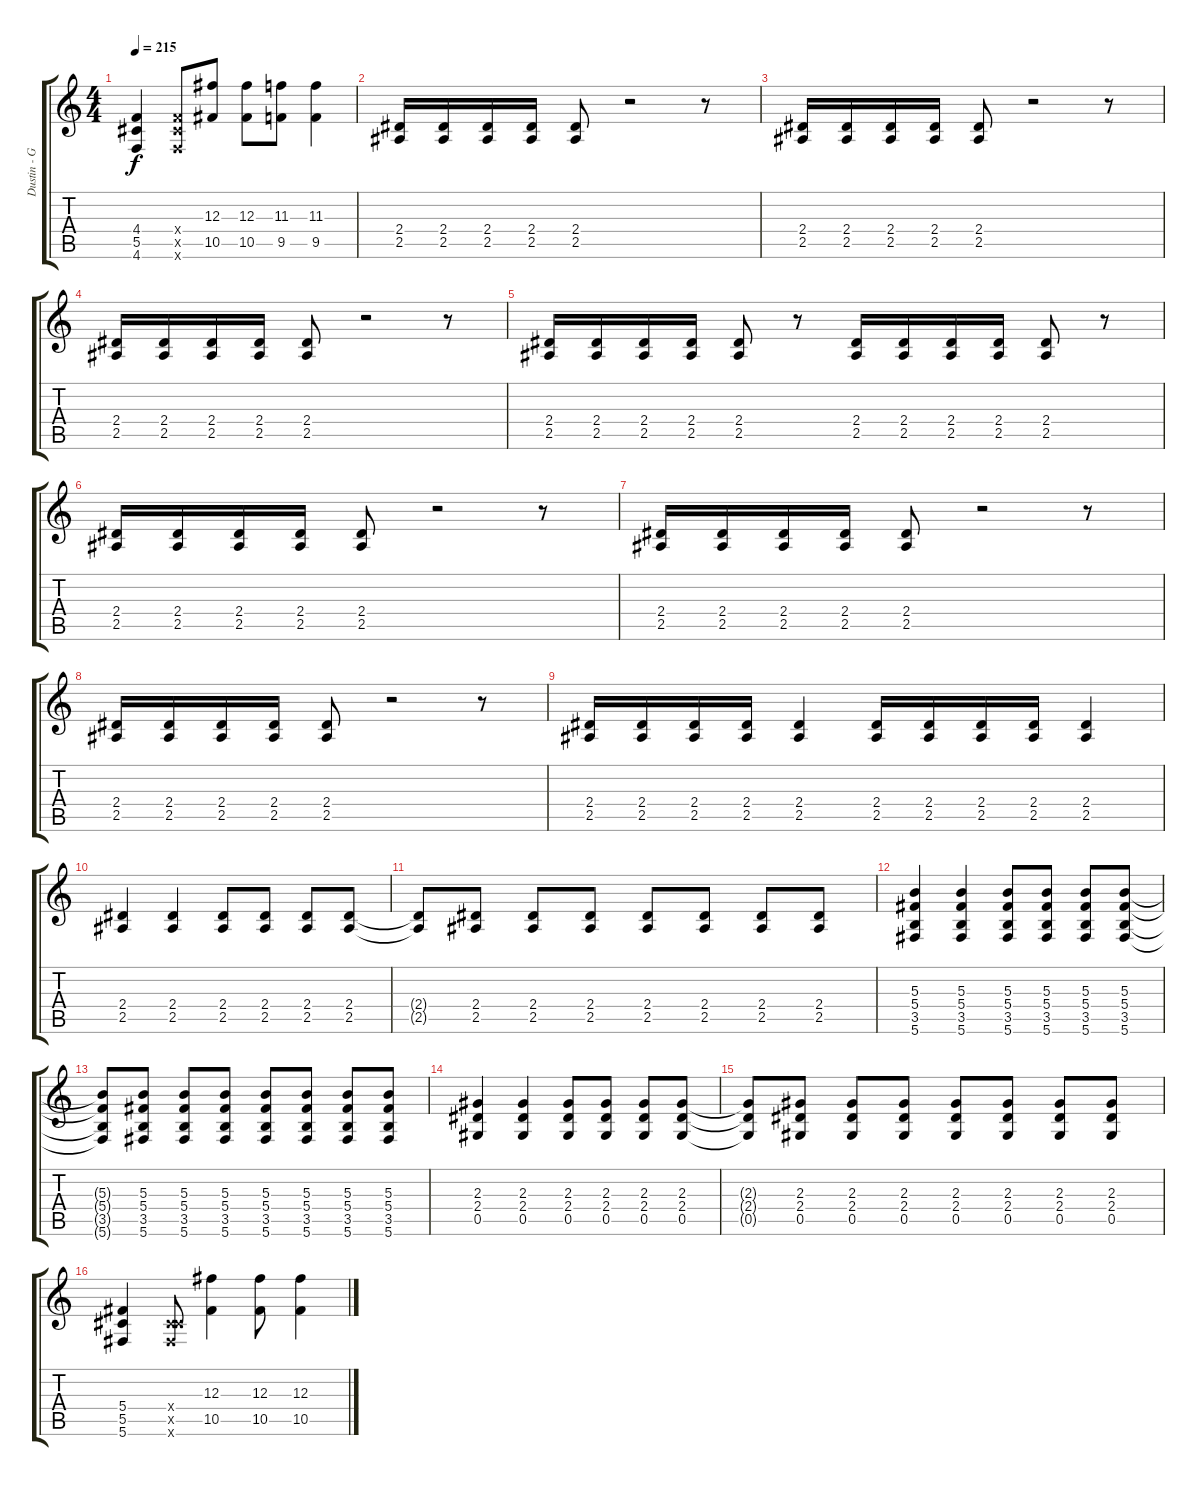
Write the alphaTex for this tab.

\track ("Dustin - Guitar" "Dustin - G") {instrument distortionguitar}
\staff {score tabs}
\tuning (Eb4 Bb3 Gb3 Db3 Ab2 Db2) {hide}
\ts (4 4)
\tempo 215
\clef g2
\ks c
(4.4 5.5 4.6).4{dy f} (4.4{x} 5.5{x} 4.6{x}).8 (12.3 10.5).8 (12.3 10.5).8 (11.3 9.5).8 (11.3 9.5).4 |
(2.4 2.5).16{instrument electricguitarmuted} (2.4 2.5).16 (2.4 2.5).16 (2.4 2.5).16 (2.4 2.5).8 r.2 r.8 |
(2.4 2.5).16{instrument electricguitarmuted} (2.4 2.5).16 (2.4 2.5).16 (2.4 2.5).16 (2.4 2.5).8 r.2 r.8 |
(2.4 2.5).16{instrument electricguitarmuted} (2.4 2.5).16 (2.4 2.5).16 (2.4 2.5).16 (2.4 2.5).8 r.2 r.8 |
(2.4 2.5).16{instrument electricguitarmuted} (2.4 2.5).16 (2.4 2.5).16 (2.4 2.5).16 (2.4 2.5).8 r.8 (2.4 2.5).16 (2.4 2.5).16 (2.4 2.5).16 (2.4 2.5).16 (2.4 2.5).8 r.8 |
(2.4 2.5).16{instrument electricguitarmuted} (2.4 2.5).16 (2.4 2.5).16 (2.4 2.5).16 (2.4 2.5).8 r.2 r.8 |
(2.4 2.5).16{instrument electricguitarmuted} (2.4 2.5).16 (2.4 2.5).16 (2.4 2.5).16 (2.4 2.5).8 r.2 r.8 |
(2.4 2.5).16{instrument electricguitarmuted} (2.4 2.5).16 (2.4 2.5).16 (2.4 2.5).16 (2.4 2.5).8 r.2 r.8 |
(2.4 2.5).16{instrument electricguitarmuted} (2.4 2.5).16 (2.4 2.5).16 (2.4 2.5).16 (2.4 2.5).4 (2.4 2.5).16{instrument distortionguitar} (2.4 2.5).16 (2.4 2.5).16 (2.4 2.5).16 (2.4 2.5).4 |
(2.4 2.5).4{instrument distortionguitar} (2.4 2.5).4 (2.4 2.5).8 (2.4 2.5).8 (2.4 2.5).8 (2.4 2.5).8 |
(2.4{t} 2.5{t}).8 (2.4 2.5).8 (2.4 2.5).8 (2.4 2.5).8 (2.4 2.5).8 (2.4 2.5).8 (2.4 2.5).8 (2.4 2.5).8 |
(5.3 5.4 3.5 5.6).4 (5.3 5.4 3.5 5.6).4 (5.3 5.4 3.5 5.6).8 (5.3 5.4 3.5 5.6).8 (5.3 5.4 3.5 5.6).8 (5.3 5.4 3.5 5.6).8 |
(5.3{t} 5.4{t} 3.5{t} 5.6{t}).8 (5.3 5.4 3.5 5.6).8 (5.3 5.4 3.5 5.6).8 (5.3 5.4 3.5 5.6).8 (5.3 5.4 3.5 5.6).8 (5.3 5.4 3.5 5.6).8 (5.3 5.4 3.5 5.6).8 (5.3 5.4 3.5 5.6).8 |
(2.3 2.4 0.5).4 (2.3 2.4 0.5).4 (2.3 2.4 0.5).8 (2.3 2.4 0.5).8 (2.3 2.4 0.5).8 (2.3 2.4 0.5).8 |
(2.3{t} 2.4{t} 0.5{t}).8 (2.3 2.4 0.5).8 (2.3 2.4 0.5).8 (2.3 2.4 0.5).8 (2.3 2.4 0.5).8 (2.3 2.4 0.5).8 (2.3 2.4 0.5).8 (2.3 2.4 0.5).8 |
(5.4 5.5 5.6).4 (0.4{x} 5.5{x} 5.6{x}).8 (12.3 10.5).4 (12.3 10.5).8 (12.3 10.5).4
